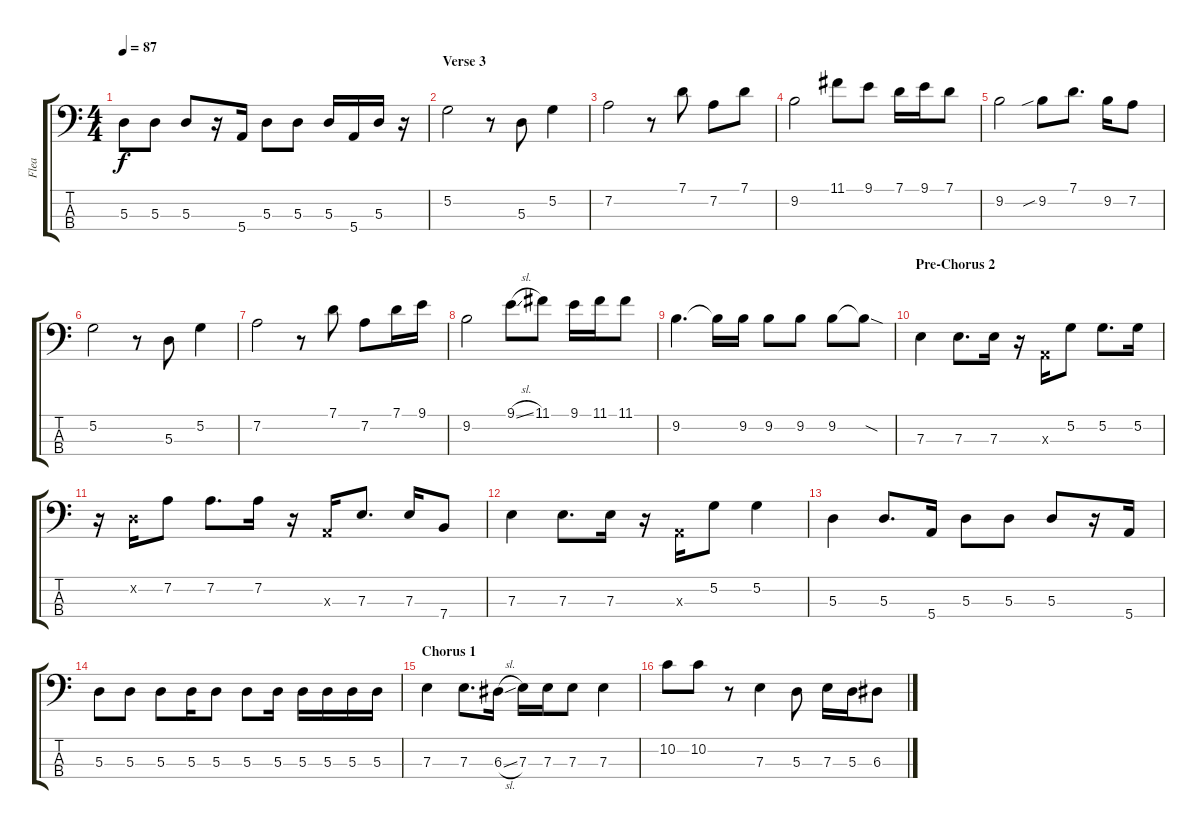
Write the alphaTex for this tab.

\track ("Flea" "Flea") {instrument electricbassfinger}
\staff {score tabs}
\tuning (G2 D2 A1 E1) {hide}
\ts (4 4)
\tempo 87
\clef f4
\ks c
5.3.8{dy f} 5.3.8 5.3.8 r.16 5.4.16 5.3.8 5.3.8 5.3.16 5.4.16 5.3.16 r.16 |
\section ("" "Verse 3")
5.2.2 r.8 5.3.8 5.2.4 |
7.2.2 r.8 7.1.8 7.2.8 7.1.8 |
9.2.2 11.1.8 9.1.8 7.1.16 9.1.16 7.1.8 |
9.2.2 9.2{sib}.8 7.1.8{d} 9.2.16 7.2.8 |
5.2.2 r.8 5.3.8 5.2.4 |
7.2.2 r.8 7.1.8 7.2.8 7.1.16 9.1.16 |
9.2.2 9.1{sl}.8 11.1.8 9.1.16 11.1.16 11.1.8 |
9.2.4{d} 9.2{t}.16 9.2.16 9.2.8 9.2.8 9.2.8 9.2{sod t}.8 |
\section ("" "Pre-Chorus 2")
7.3.4 7.3.8{d} 7.3.16 r.16 0.3{x}.16 5.2.8 5.2.8{d} 5.2.16 |
r.16 0.2{x}.16 7.2.8 7.2.8{d} 7.2.16 r.16 0.3{x}.16 7.3.8{d} 7.3.16 7.4.8 |
7.3.4 7.3.8{d} 7.3.16 r.16 0.3{x}.16 5.2.8 5.2.4 |
5.3.4 5.3.8{d} 5.4.16 5.3.8 5.3.8 5.3.8 r.16 5.4.16 |
5.3.8 5.3.8 5.3.8 5.3.16 5.3.8 5.3.8 5.3.16 5.3.16 5.3.16 5.3.16 5.3.16 |
\section ("" "Chorus 1")
7.3.4 7.3.8{d} 6.3{sl}.16 7.3.16 7.3.16 7.3.8 7.3.4 |
10.2.8 10.2.8 r.8 7.3.4 5.3.8 7.3.16 5.3.16 6.3.8
